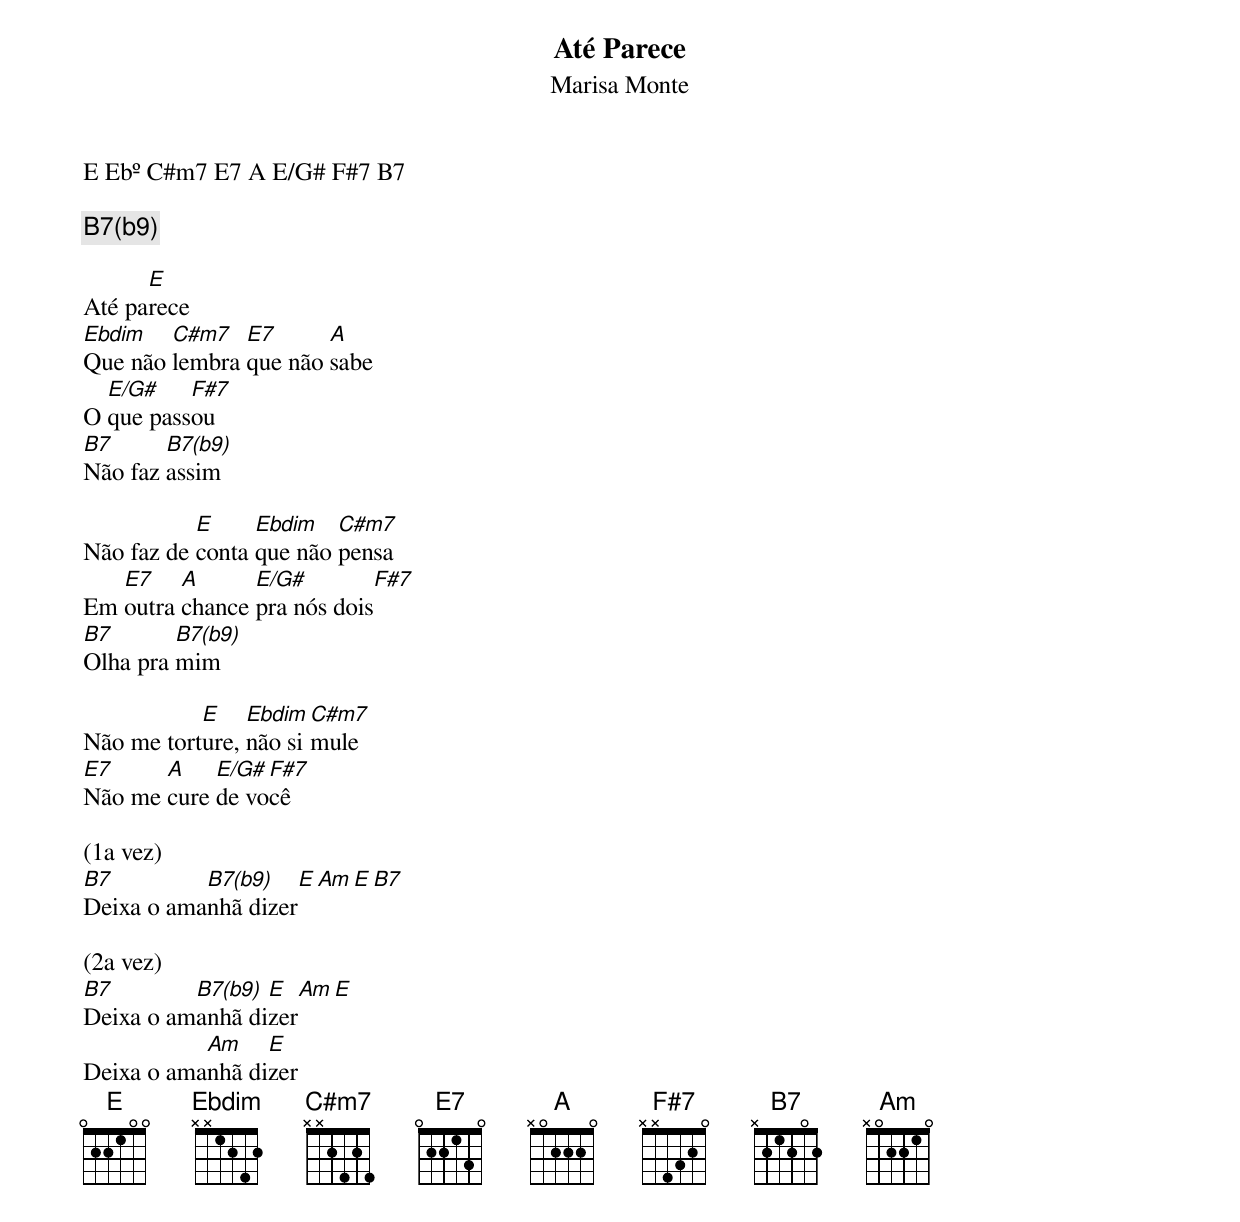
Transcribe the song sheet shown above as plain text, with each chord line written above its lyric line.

Até Parece
Marisa Monte

E Ebº C#m7 E7 A E/G# F#7 B7

B7(b9)

      E
Até parece
Ebdim   C#m7   E7      A
Que não lembra que não sabe
  E/G#    F#7
O que passou
B7      B7(b9)
Não faz assim

           E     Ebdim   C#m7
Não faz de conta que não pensa
   E7    A      E/G#        F#7
Em outra chance pra nós dois
B7       B7(b9)
Olha pra mim

           E    Ebdim C#m7
Não me torture, não simule
E7     A    E/G# F#7
Não me cure de você

(1a vez)
B7         B7(b9)     E  Am  E  B7
Deixa o amanhã dizer

(2a vez)
B7        B7(b9) E  Am  E
Deixa o amanhã dizer
           Am    E
Deixa o amanhã dizer
